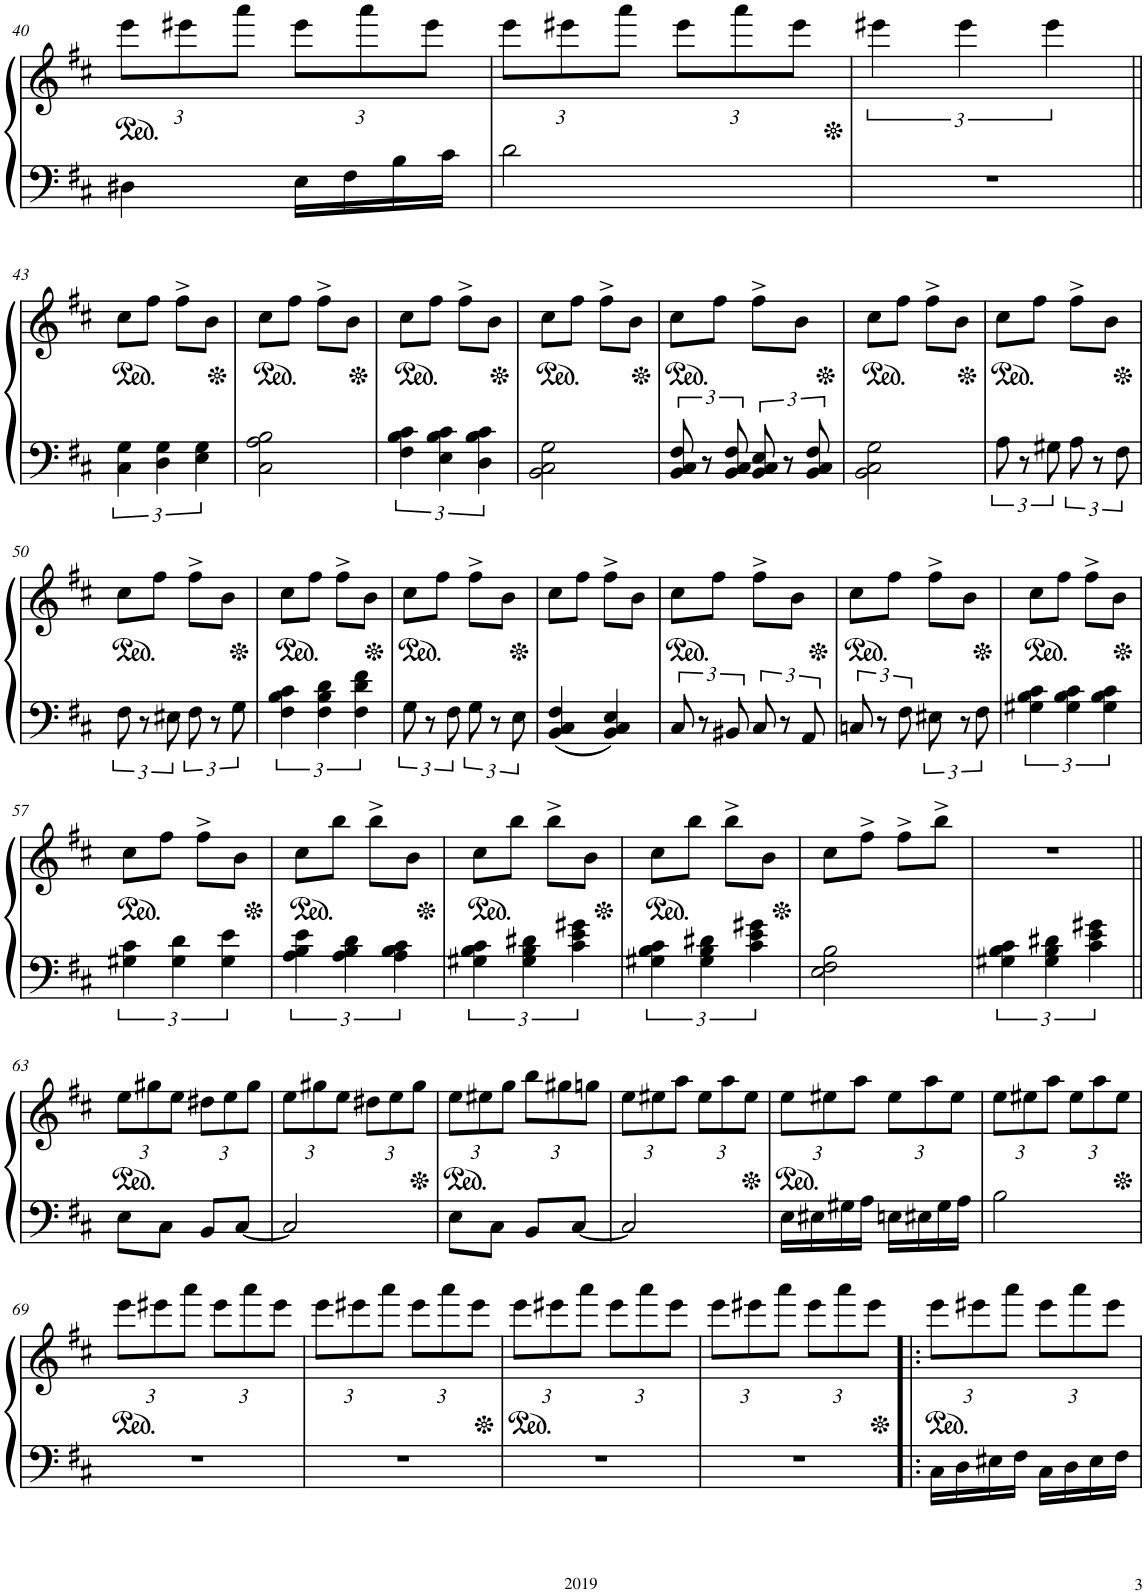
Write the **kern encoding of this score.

**kern	**kern
*part1	*part1
*staff2	*staff1
*I"Piano	*
*I'Pno.	*
!!LO:PB:g=z
*clefF4	*clefG2
*k[f#c#]	*k[f#c#]
*M2/4	*M2/4
*	*ped
*	*Xbrackettup
=40	=40
4D#X\	12eee\L
.	12eee#X\
.	12aaa\J
16E\LL	12eee#\L
16F#\	.
.	12aaa\
16B\	.
.	12eee#\J
16c#\JJ	.
=41	=41
2d\	12eee\L
.	12eee#X\
.	12aaa\J
.	12eee#\L
.	12aaa\
.	12eee#\J
=42	=42
*	*Xped
*	*brackettup
2r	6eee#X\
.	6eee#\
.	6eee#\
!!LO:LB:g=z
=43||	=43||
*	*ped
6C#\ 6G\	8cc#\L
.	8ff#\J
6D\ 6G\	.
.	8ff#^\L
6E\ 6G\	.
.	8b\J
=44	=44
*	*Xped
*	*ped
2C#\ 2A\ 2B\	8cc#\L
.	8ff#\J
.	8ff#^\L
.	8b\J
=45	=45
*	*Xped
*	*ped
6F#\ 6B\ 6c#\	8cc#\L
.	8ff#\J
6E\ 6B\ 6c#\	.
.	8ff#^\L
6D\ 6B\ 6c#\	.
.	8b\J
=46	=46
*	*Xped
*	*ped
2BB\ 2C#\ 2G\	8cc#\L
.	8ff#\J
.	8ff#^\L
.	8b\J
=47	=47
*	*Xped
*	*ped
12BB/ 12C#/ 12F#/	8cc#\L
12r	.
.	8ff#\J
12BB/ 12C#/ 12F#/	.
12BB/ 12C#/ 12E/	8ff#^\L
12r	.
.	8b\J
12BB/ 12C#/ 12F#/	.
=48	=48
*	*Xped
*	*ped
2BB\ 2C#\ 2G\	8cc#\L
.	8ff#\J
.	8ff#^\L
.	8b\J
=49	=49
*	*Xped
*	*ped
12A\	8cc#\L
12r	.
.	8ff#\J
12G#X\	.
12A\	8ff#^\L
12r	.
.	8b\J
12F#\	.
!!LO:LB:g=z
=50	=50
*	*Xped
*	*ped
12F#\	8cc#\L
12r	.
.	8ff#\J
12E#X\	.
12F#\	8ff#^\L
12r	.
.	8b\J
12G\	.
=51	=51
*	*Xped
*	*ped
6F#\ 6B\ 6c#\	8cc#\L
.	8ff#\J
6F#\ 6B\ 6d\	.
.	8ff#^\L
6F#\ 6d\ 6f#\	.
.	8b\J
=52	=52
*	*Xped
*	*ped
12G\	8cc#\L
12r	.
.	8ff#\J
12F#\	.
12G\	8ff#^\L
12r	.
.	8b\J
12E\	.
=53	=53
*	*Xped
4BB/ 4C#/ 4F#/	8cc#\L
.	8ff#\J
4BB/ 4C#/ 4E/	8ff#^\L
.	8b\J
=54	=54
*	*ped
12C#/	8cc#\L
12r	.
.	8ff#\J
12BB#X/	.
12C#/	8ff#^\L
12r	.
.	8b\J
12AA/	.
=55	=55
*	*Xped
*	*ped
12Cn/	8cc#\L
12r	.
.	8ff#\J
12F#\	.
12E#X\	8ff#^\L
12r	.
.	8b\J
12F#\	.
=56	=56
*	*Xped
*	*ped
6G#X\ 6B\ 6c#\	8cc#\L
.	8ff#\J
6G#\ 6B\ 6c#\	.
.	8ff#^\L
6G#\ 6B\ 6c#\	.
.	8b\J
!!LO:LB:g=z
=57	=57
*	*Xped
*	*ped
6G#X\ 6c#\	8cc#\L
.	8ff#\J
6G#\ 6d\	.
.	8ff#^\L
6G#\ 6e\	.
.	8b\J
=58	=58
*	*Xped
*	*ped
6A\ 6B\ 6e\	8cc#\L
.	8bb\J
6A\ 6B\ 6d\	.
.	8bb^\L
6A\ 6B\ 6c#\	.
.	8b\J
=59	=59
*	*Xped
*	*ped
6G#X\ 6B\ 6c#\	8cc#\L
.	8bb\J
6G#\ 6B\ 6d#X\	.
.	8bb^\L
6c#\ 6e\ 6g#X\	.
.	8b\J
=60	=60
*	*Xped
*	*ped
6G#X\ 6B\ 6c#\	8cc#\L
.	8bb\J
6G#\ 6B\ 6d#X\	.
.	8bb^\L
6c#\ 6e\ 6g#X\	.
.	8b\J
=61	=61
*	*Xped
2E\ 2F#\ 2B\	8cc#\L
.	8ff#^\J
.	8ff#^\L
.	8bb^\J
=62	=62
6G#X\ 6B\ 6c#\	2r
6G#\ 6B\ 6d#X\	.
6c#\ 6e\ 6g#X\	.
!!LO:LB:g=z
=63||	=63||
*	*ped
*	*Xbrackettup
8E\L	12ee\L
.	12gg#X\
8C#\J	.
.	12ee\J
8BB/L	12dd#X\L
.	12ee\
[8C#/J	.
.	12gg#\J
=64	=64
2C#/]	12ee\L
.	12gg#X\
.	12ee\J
.	12dd#X\L
.	12ee\
.	12gg#\J
=65	=65
*	*Xped
*	*ped
8E\L	12ee\L
.	12ee#X\
8C#\J	.
.	12gg\J
8BB/L	12bb\L
.	12gg#X\
[8C#/J	.
.	12ggn\J
=66	=66
2C#/]	12ee\L
.	12ee#X\
.	12aa\J
.	12ee#\L
.	12aa\
.	12ee#\J
=67	=67
*	*Xped
*	*ped
16E\LL	12ee\L
16E#X\	.
.	12ee#X\
16G#X\	.
.	12aa\J
16A\JJ	.
16En\LL	12ee#\L
16E#X\	.
.	12aa\
16G#\	.
.	12ee#\J
16A\JJ	.
=68	=68
2B\	12ee\L
.	12ee#X\
.	12aa\J
.	12ee#\L
.	12aa\
.	12ee#\J
!!LO:LB:g=z
=69	=69
*	*Xped
*	*ped
2r	12eee\L
.	12eee#X\
.	12aaa\J
.	12eee#\L
.	12aaa\
.	12eee#\J
=70	=70
2r	12eee\L
.	12eee#X\
.	12aaa\J
.	12eee#\L
.	12aaa\
.	12eee#\J
=71	=71
*	*Xped
*	*ped
2r	12eee\L
.	12eee#X\
.	12aaa\J
.	12eee#\L
.	12aaa\
.	12eee#\J
=72	=72
2r	12eee\L
.	12eee#X\
.	12aaa\J
.	12eee#\L
.	12aaa\
.	12eee#\J
=73!|:	=73!|:
*	*Xped
16C#\LL	12eee\L
16D\	.
.	12eee#X\
16E#X\	.
.	12aaa\J
16F#\JJ	.
16C#\LL	12eee#\L
16D\	.
.	12aaa\
16E#\	.
.	12eee#\J
16F#\JJ	.
=	=
*-	*-
